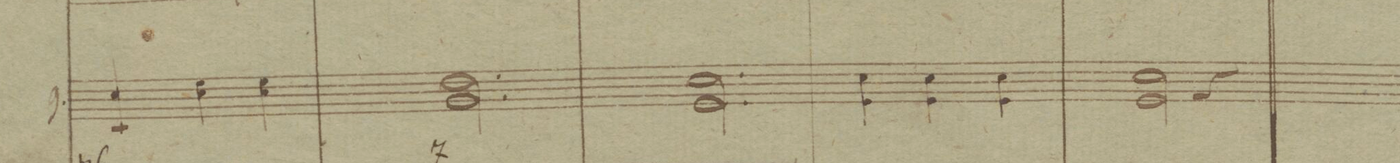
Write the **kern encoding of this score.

**kern	**dynam
*I"9.	*
*clefG2	*
*k[b-]	*
*M3/4	*
4F/ 4f	.
4f\ 4a	.
4f\ 4a	.
=189	=189
2.c\ 2.g	.
=190	=190
2.A\ 2.f	.
=191	=191
4A\ 4f	.
4A\ 4f	.
4A\ 4f	.
=192	=192
2A\ 2f	.
4r	.
==	==
*-	*-
